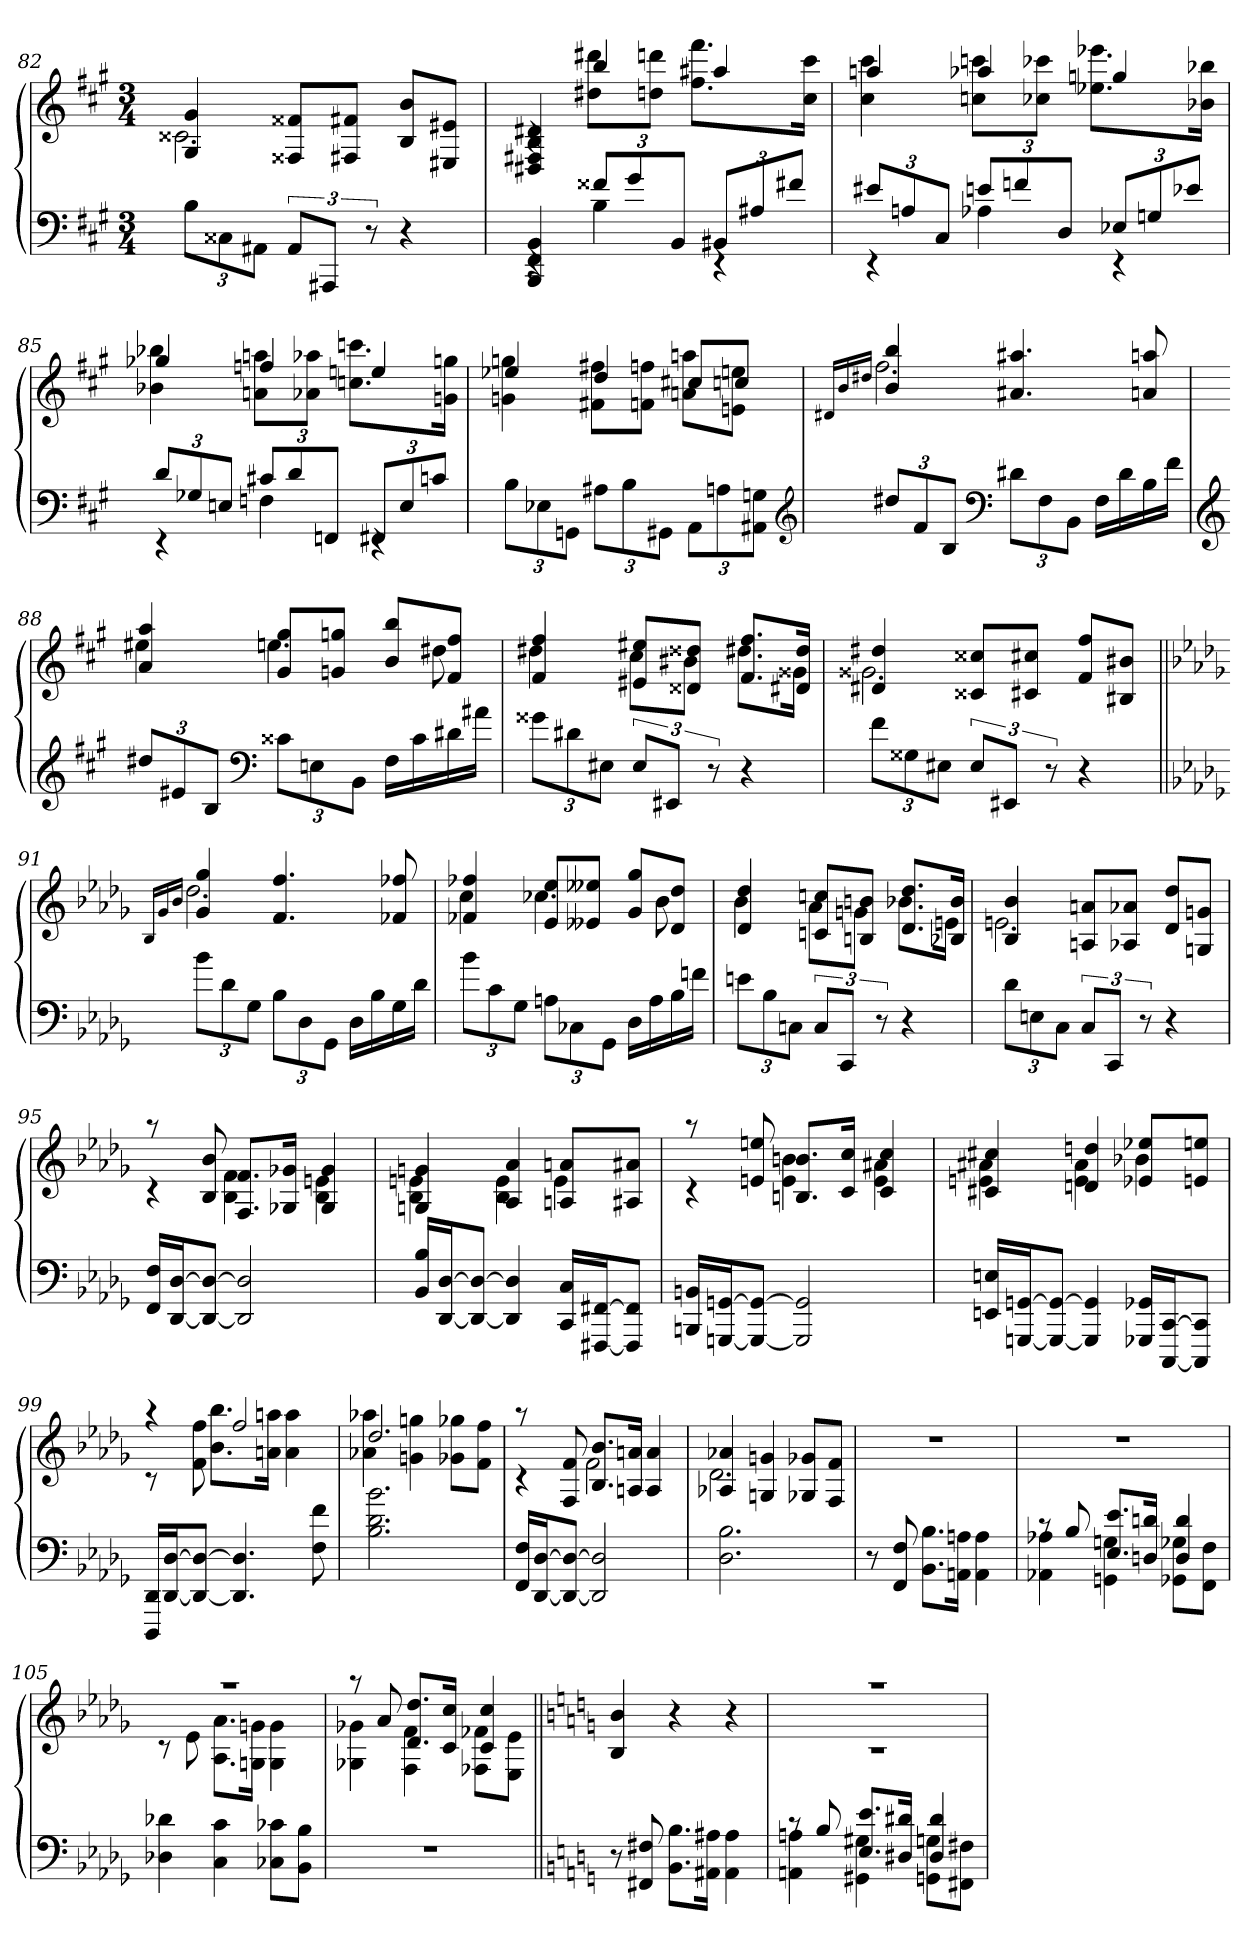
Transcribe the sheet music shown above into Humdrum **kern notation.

**kern	**kern
*part1	*part1
*staff2	*staff1
*clefF4	*clefG2
*k[f#c#g#]	*k[f#c#g#]
*f#:	*f#:
*M3/4	*M3/4
=82	=82
*	*^
12BL	4G# 4g#	2.c##X
12C##X	.	.
12AA#XJ	.	.
12AA#L	8F##X 8f##XL	.
12AAA#XJ	.	.
.	8F#X 8f#XJ	.
12r	.	.
4r	8B 8bL	.
.	8E#X 8e#XJ	.
=83	=83	=83
*^	*	*
4BBB 4FF# 4BB	4rEE	4D#X 4F#X 4B 4d#X	4rc
12f##XL	4B	4bb	8dd#X 8ddd#XL
12g#	.	.	.
.	.	.	8ddn 8dddnJ
12BBJ	.	.	.
12BB#XL	4rEE	4aa#X	8.ff# 8.fff#L
12A#X	.	.	.
12f#XJ	.	.	.
.	.	.	16cc# 16ccc#Jk
=84	=84	=84	=84
12e#XL	4rEE	4aan	4cc# 4ccc#
12An	.	.	.
12C#J	.	.	.
12enL	4A-X	4aa-X	8ccn 8cccnL
12fn	.	.	.
.	.	.	8cc-X 8ccc-XJ
12DJ	.	.	.
12E-XL	4rEE	4ggn	8.ee-X 8.eee-XL
12Gn	.	.	.
12e-XJ	.	.	.
.	.	.	16b-X 16bb-XJk
=85	=85	=85	=85
12dL	4rEE	4gg-X	4b-X 4bb-X
12G-X	.	.	.
12EnJ	.	.	.
12c#XL	4Fn	4ffn	8an 8aanL
12d	.	.	.
.	.	.	8a-X 8aa-XJ
12FFnJ	.	.	.
12FF#XL	4rEE	4een	8.ccn 8.cccnL
12E	.	.	.
12cnJ	.	.	.
.	.	.	16gn 16ggnJk
*v	*v	*	*
=86	=86	=86
12BL	4ee-X	4gn 4ggn
12E-X	.	.
12GGnJ	.	.
12A#XL	4dd	8f#X 8ff#XL
12B	.	.
.	.	8fn 8ffnJ
12GG#XJ	.	.
12AAL	8cc#XL	8an 8aanL
12An	.	.
.	8ccnJ	8en 8eenJ
12AA#X 12GnJ	.	.
*clefG2	*	*
=87	=87	=87
.	16qqd#X/LL	.
.	16qqb/	.
.	16qqdd#X/JJ	.
12dd#XL	4b 4bb	2.ff#
12f#	.	.
12BJ	.	.
*clefF4	*	*
12d#XL	4.a#X 4.aa#X	.
12F#	.	.
12BBJ	.	.
16F#LL	.	.
16d#	.	.
16B	8an 8aan	.
16f#JJ	.	.
=88	=88	=88
*clefG2	*	*
12dd#XL	4a 4aa	4ee#X
12e#X	.	.
12BJ	.	.
*clefF4	*	*
12c##XL	8g# 8gg#L	4.een
12En	.	.
.	8gn 8ggnJ	.
12BBJ	.	.
16F#LL	8b 8bbL	.
16c##	.	.
16d#X	8f# 8ff#J	8dd#X
16a#XJJ	.	.
=89	=89	=89
12g##XL	4f# 4ff#	4dd#X
12d#X	.	.
12E#XJ	.	.
12E#L	8e#X 8ee#XL	8cc#L
12EE#XJ	.	.
.	8d##X 8dd##XJ	8b#XJ
12r	.	.
4r	8.f# 8.ff#L	8.dd#XL
.	16d#X 16dd#Jk	16g##XJk
=90	=90	=90
12f#L	4d#X 4dd#X	2.g##X
12G##X	.	.
12E#XJ	.	.
12E#L	8c##X 8cc##XL	.
12EE#XJ	.	.
.	8c#X 8cc#XJ	.
12r	.	.
4r	8f# 8ff#L	.
.	8B#X 8b#XJ	.
=91||	=91||	=91||
*k[b-e-a-d-g-]	*k[b-e-a-d-g-]	*
.	16qqB-/LL	.
.	16qqg-/	.
.	16qqb-/JJ	.
12b-L	4g- 4gg-	2.dd-
12d-	.	.
12G-J	.	.
12B-L	4.f 4.ff	.
12D-	.	.
12GG-J	.	.
16D-LL	.	.
16B-	.	.
16G-	8f-X 8ff-X	.
16d-JJ	.	.
=92	=92	=92
12b-L	4f-X 4ff-X	4cc
12c	.	.
12G-J	.	.
12AnL	8e- 8ee-L	4.cc-X
12C-X	.	.
.	8e--X 8ee--XJ	.
12GG-J	.	.
16D-LL	8g- 8gg-L	.
16A	.	.
16B-	8d- 8dd-J	8b-
16fnJJ	.	.
=93	=93	=93
12enL	4d- 4dd-	4b-
12B-	.	.
12CnJ	.	.
12CL	8cn 8ccnL	8a-L
12CCJ	.	.
.	8Bn 8bnJ	8gnJ
12r	.	.
4r	8.d- 8.dd-L	8.b-XL
.	16B-X 16b-Jk	16enJk
=94	=94	=94
12d-L	4B- 4b-	2.en
12En	.	.
12CJ	.	.
12CL	8An 8anL	.
12CCJ	.	.
.	8A-X 8a-XJ	.
12r	.	.
4r	8d- 8dd-L	.
.	8Gn 8gnJ	.
=95	=95	=95
16FF 16FLL	8raa	4rc
[16DD- [16D-J	.	.
8DD-_ 8D-_J	8B- 8b-	.
2DD-] 2D-]	8.F 8.fL	4B- 4f
.	16G-X 16g-XJk	.
.	4G- 4g-	4B- 4en
=96	=96	=96
16BB- 16B-LL	4Gn 4gn	4B- 4en
[16DD- [16D-J	.	.
8DD-_ 8D-_J	.	.
4DD-] 4D-]	4A- 4a-	4B- 4e
16CC 16CLL	8An 8anL	4e
[16FFF#X [16FF#XJ	.	.
8FFF#] 8FF#]J	8A#X 8a#XJ	.
=97	=97	=97
16BBBn 16BBnLL	8raa	4rc
[16GGGn [16GGnJ	.	.
8GGG_ 8GG_J	8en 8een	.
2GGG] 2GG]	8.Bn 8.bnL	4e 4b
.	16c 16ccJk	.
.	4c 4cc	4e 4a#X
=98	=98	=98
16EEn 16EnLL	4c#X 4cc#X	4en 4a#X
[16GGGn [16GGnJ	.	.
8GGG_ 8GG_J	.	.
4GGG] 4GG]	4dn 4ddn	4e 4a#
16GGG-X 16GG-XLL	8e-X 8ee-XL	4b-X
[16CCC [16CCJ	.	.
8CCC] 8CC]J	8en 8eenJ	.
=99	=99	=99
16DDD- 16DD-LL	4raa	8rc
[16DD- [16D-J	.	.
8DD-_ 8D-_J	.	8f 8ff
4.DD-] 4.D-]	2ff	8.b- 8.bb-L
.	.	16an 16aanJk
.	.	4a 4aa
8F 8f	.	.
=100	=100	=100
2.B- 2.d- 2.b-	2.dd-	4a-X 4aa-X
.	.	4gn 4ggn
.	.	8g-X 8gg-XL
.	.	8f 8ffJ
=101	=101	=101
16FF 16FLL	8raa	4rc
[16DD- [16D-J	.	.
8DD-_ 8D-_J	8F 8f	.
2DD-] 2D-]	8.B- 8.b-L	2f
.	16An 16anJk	.
.	4A 4a	.
=102	=102	=102
2.D- 2.B-	4A-X 4a-X	2.d-
.	4Gn 4gn	.
.	8G-X 8g-XL	.
.	8F 8fJ	.
*	*v	*v
=103	=103
8r	2.r
8FF 8F	.
8.BB- 8.B-L	.
16AAn 16AnJk	.
4AA 4A	.
=104	=104
*^	*
8rc	4AA-X 4A-X	2.r
8B-	.	.
8.E- 8.e-L	4GGn 4Gn	.
16Dn 16dnJk	.	.
4D 4d	8GG-X 8G-XL	.
.	8FF 8FJ	.
*v	*v	*
=105	=105
*	*^
4D-X 4d-X	2.raa	8rc
.	.	8e-
4C 4c	.	8.A- 8.a-L
.	.	16Gn 16gnJk
8C-X 8c-XL	.	4G 4g
8BB- 8B-J	.	.
=106	=106	=106
2.r	8raa	4G-X 4g-X
.	8a-	.
.	8.d- 8.dd-L	4F 4f
.	16c 16ccJk	.
.	4c 4cc	8F-X 8f-XL
.	.	8E- 8e-J
*	*v	*v
=107||	=107||
*k[]	*k[]
8r	4B 4b
8FF#X 8F#X	.
8.BB 8.BL	4r
16AA#X 16A#XJk	.
4AA# 4A#	4r
=108	=108
*^	*^
8rc	4AAn 4An	2.raa	2.rc
8B	.	.	.
8.E 8.eL	4GG#X 4G#X	.	.
16D#X 16d#XJk	.	.	.
4D# 4d#	8GGn 8GnL	.	.
.	8FF#X 8F#XJ	.	.
*v	*v	*	*
*	*v	*v
=	=
*-	*-
